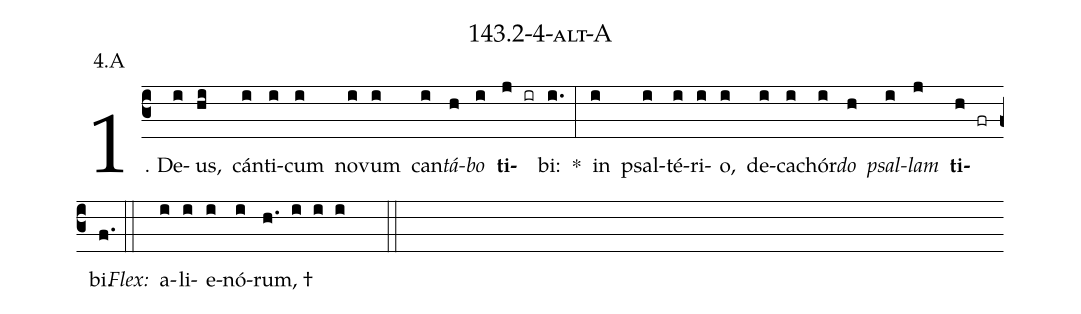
name: 143.2-4-alt-A;
annotation: 4.A;
%%
(c3)1. De(i)us,(hi) cán(i)ti(i)cum(i) no(i)vum(i) can(i)<i>tá</i>(h)<i>bo</i>(i) <b>ti</b>(j ir)bi:(i.) *(:) in(i) psal(i)té(i)ri(i)o,(i) de(i)ca(i)chór(i)<i>do</i>(h) <i>psal</i>(i)<i>lam</i>(j) <b>ti</b>(h fr)bi.(f.) (::)
<i>Flex:</i>()  a(i)li(i)e(i)nó(i)rum, †(h. i i i  ::)
